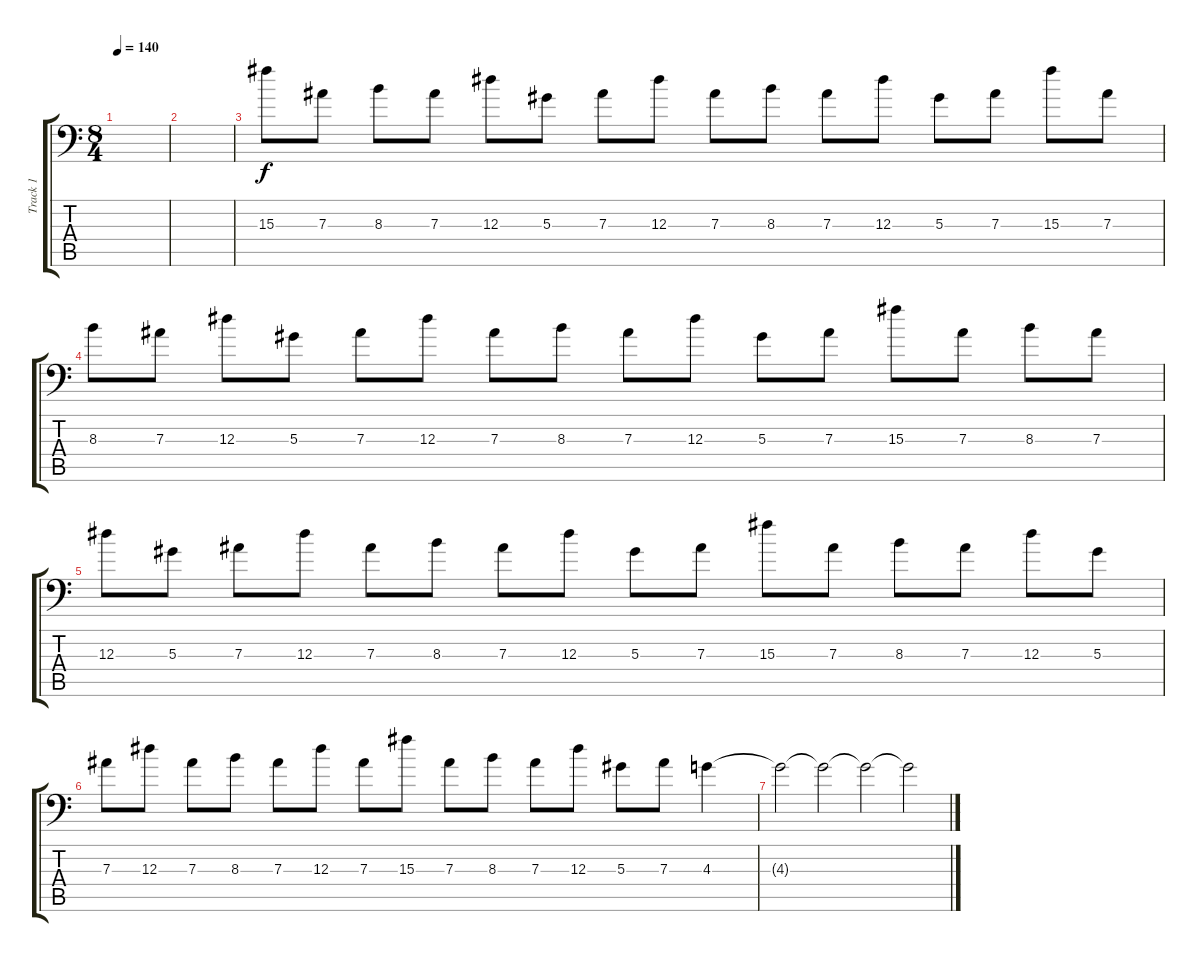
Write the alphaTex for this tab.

\track ("Track 1" "Track 1") {instrument acousticguitarsteel}
\staff {score tabs}
\tuning (C4 G3 Eb3 Bb2 F2 G1) {hide}
\ts (8 4)
\tempo 140
\clef f4
\ks c
|
|
15.3.8{volume 9} 7.3.8 8.3.8 7.3.8 12.3.8 5.3.8 7.3.8 12.3.8 7.3.8 8.3.8 7.3.8 12.3.8 5.3.8 7.3.8 15.3.8 7.3.8 |
8.3.8 7.3.8 12.3.8 5.3.8 7.3.8 12.3.8 7.3.8 8.3.8 7.3.8 12.3.8 5.3.8 7.3.8 15.3.8 7.3.8 8.3.8 7.3.8 |
12.3.8 5.3.8 7.3.8 12.3.8 7.3.8 8.3.8 7.3.8 12.3.8 5.3.8 7.3.8 15.3.8 7.3.8 8.3.8 7.3.8 12.3.8 5.3.8 |
7.3.8 12.3.8 7.3.8 8.3.8 7.3.8 12.3.8 7.3.8 15.3.8 7.3.8 8.3.8 7.3.8 12.3.8 5.3.8 7.3.8 4.3.4 |
4.3{t}.2 4.3{t}.2 4.3{t}.2 4.3{t}.2
